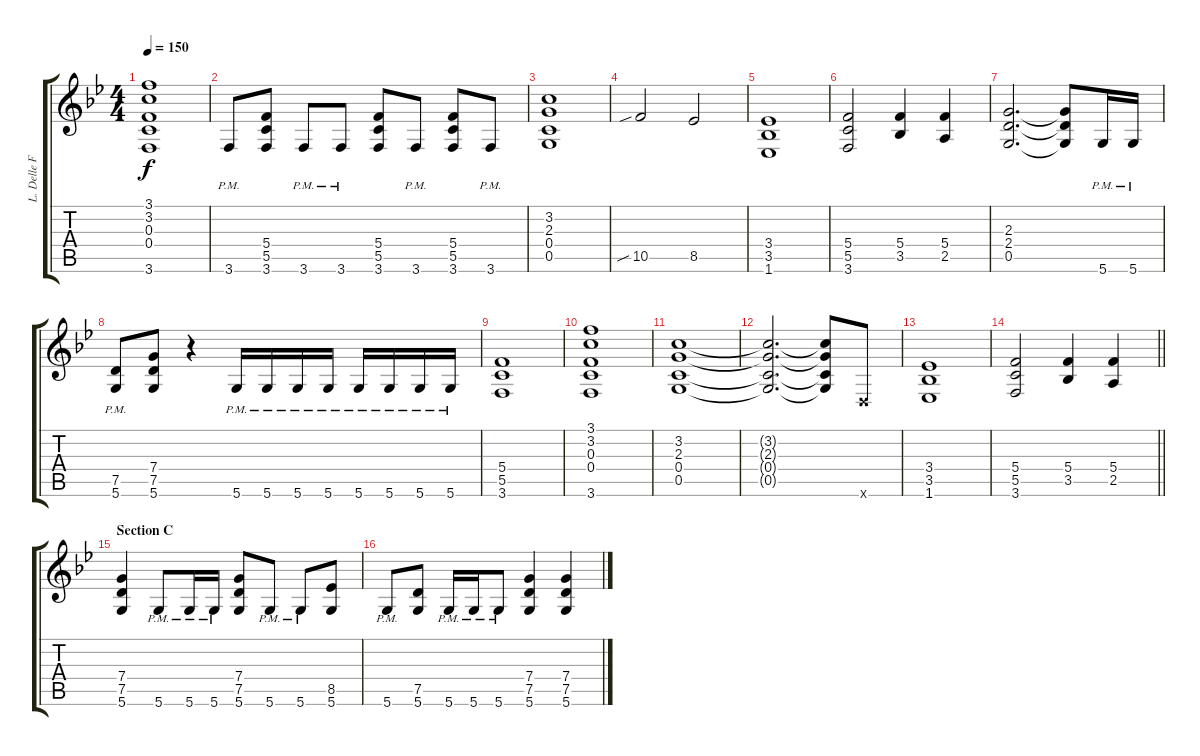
\track ("L. Delle Fave (Dist. Guitar L)" "L. Delle F") {instrument overdrivenguitar}
\staff {score tabs}
\tuning (D4 A3 F3 C3 G2 D2) {hide}
\ts (4 4)
\tempo 150
\clef g2
\ks gminor
(3.1 3.2 0.3 0.4 3.6).1{dy f} |
3.6{pm}.8 (5.4 5.5 3.6).8 3.6{pm}.8 3.6{pm}.8 (5.4 5.5 3.6).8 3.6{pm}.8 (5.4 5.5 3.6).8 3.6{pm}.8 |
(3.2 2.3 0.4 0.5).1 |
10.5{sib}.2 8.5.2 |
(3.4 3.5 1.6).1 |
(5.4 5.5 3.6).2 (5.4 3.5).4 (5.4 2.5).4 |
(2.3 2.4 0.5).2{d} (2.3{t} 2.4{t} 0.5{t}).8 5.6{pm}.16 5.6{pm}.16 |
(7.5{pm} 5.6{pm}).8 (7.4 7.5 5.6).8 r.4 5.6{pm}.16 5.6{pm}.16 5.6{pm}.16 5.6{pm}.16 5.6{pm}.16 5.6{pm}.16 5.6{pm}.16 5.6{pm}.16 |
(5.4 5.5 3.6).1 |
(3.1 3.2 0.3 0.4 3.6).1 |
(3.2 2.3 0.4 0.5).1 |
(3.2{t} 2.3{t} 0.4{t} 0.5{t}).2{d} (3.2{t} 2.3{t} 0.4{t} 0.5{t}).8 0.6{x}.8 |
(3.4 3.5 1.6).1 |
\barLineRight lightlight
(5.4 5.5 3.6).2 (5.4 3.5).4 (5.4 2.5).4 |
\section ("" "Section C")
(7.4 7.5 5.6).4 5.6{pm}.8 5.6{pm}.16 5.6{pm}.16 (7.4 7.5 5.6).8 5.6{pm}.8 5.6{pm}.8 (8.5 5.6).8 |
5.6{pm}.8 (7.5 5.6).8 5.6{pm}.16 5.6{pm}.16 5.6{pm}.8 (7.4 7.5 5.6).4 (7.4 7.5 5.6).4
